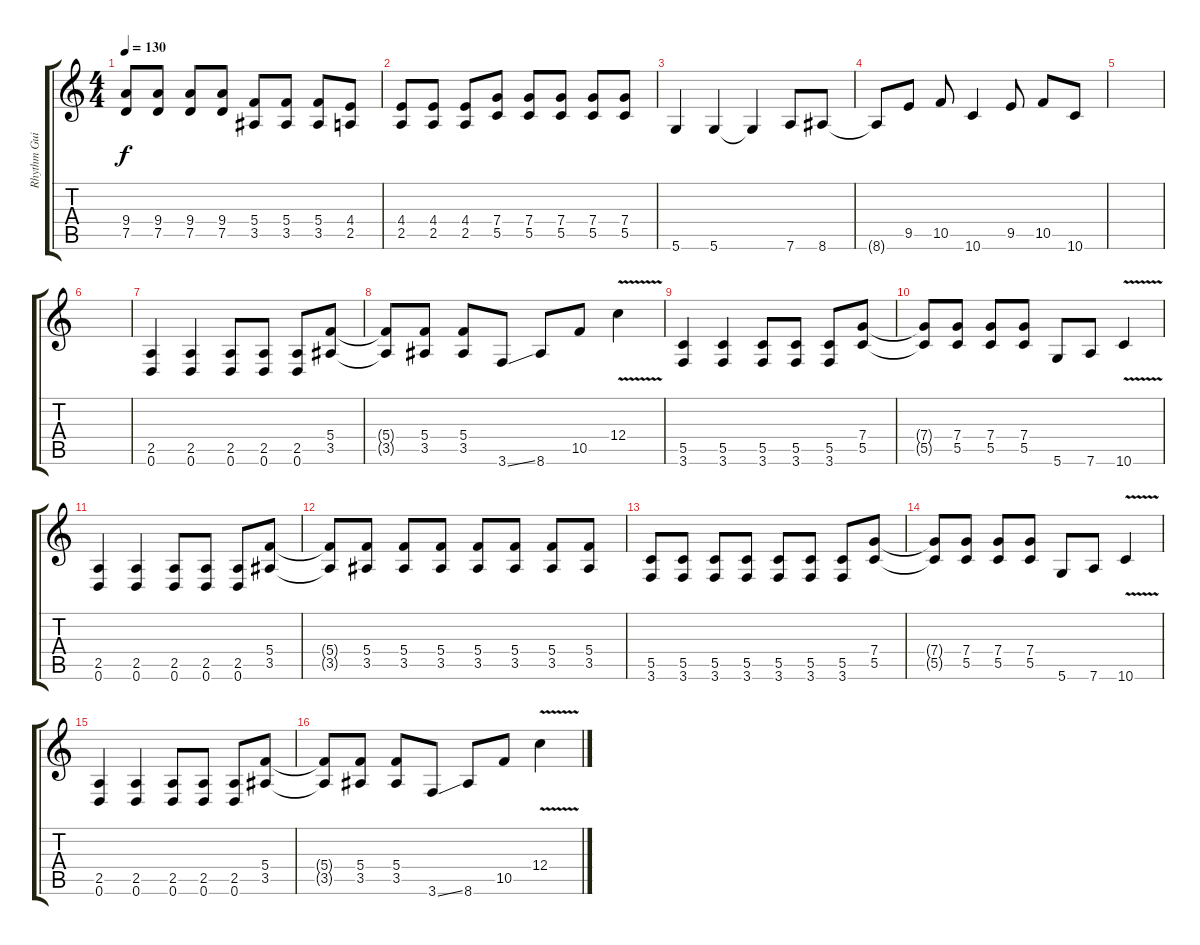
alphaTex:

\track ("Rhythm Guitar" "Rhythm Gui") {instrument distortionguitar}
\staff {score tabs}
\tuning (D4 A3 F3 C3 G2 D2) {hide}
\ts (4 4)
\tempo 130
\clef g2
\ks c
(9.4 7.5).8{dy f} (9.4 7.5).8 (9.4 7.5).8 (9.4 7.5).8 (5.4 3.5).8 (5.4 3.5).8 (5.4 3.5).8 (4.4 2.5).8 |
(4.4 2.5).8 (4.4 2.5).8 (4.4 2.5).8 (7.4 5.5).8 (7.4 5.5).8 (7.4 5.5).8 (7.4 5.5).8 (7.4 5.5).8 |
5.6.4 5.6.4 5.6{t}.4 7.6.8 8.6.8 |
8.6{t}.8 9.5.8 10.5.8 10.6.4 9.5.8 10.5.8 10.6.8 |
|
|
(2.5 0.6).4 (2.5 0.6).4 (2.5 0.6).8 (2.5 0.6).8 (2.5 0.6).8 (5.4 3.5).8 |
(5.4{t} 3.5{t}).8 (5.4 3.5).8 (5.4 3.5).8 3.6{ss}.8 8.6.8 10.5.8 12.4{v}.4 |
(5.5 3.6).4 (5.5 3.6).4 (5.5 3.6).8 (5.5 3.6).8 (5.5 3.6).8 (7.4 5.5).8 |
(7.4{t} 5.5{t}).8 (7.4 5.5).8 (7.4 5.5).8 (7.4 5.5).8 5.6.8 7.6.8 10.6{v}.4 |
(2.5 0.6).4 (2.5 0.6).4 (2.5 0.6).8 (2.5 0.6).8 (2.5 0.6).8 (5.4 3.5).8 |
(5.4{t} 3.5{t}).8 (5.4 3.5).8 (5.4 3.5).8 (5.4 3.5).8 (5.4 3.5).8 (5.4 3.5).8 (5.4 3.5).8 (5.4 3.5).8 |
(5.5 3.6).8 (5.5 3.6).8 (5.5 3.6).8 (5.5 3.6).8 (5.5 3.6).8 (5.5 3.6).8 (5.5 3.6).8 (7.4 5.5).8 |
(7.4{t} 5.5{t}).8 (7.4 5.5).8 (7.4 5.5).8 (7.4 5.5).8 5.6.8 7.6.8 10.6{v}.4 |
(2.5 0.6).4 (2.5 0.6).4 (2.5 0.6).8 (2.5 0.6).8 (2.5 0.6).8 (5.4 3.5).8 |
(5.4{t} 3.5{t}).8 (5.4 3.5).8 (5.4 3.5).8 3.6{ss}.8 8.6.8 10.5.8 12.4{v}.4
